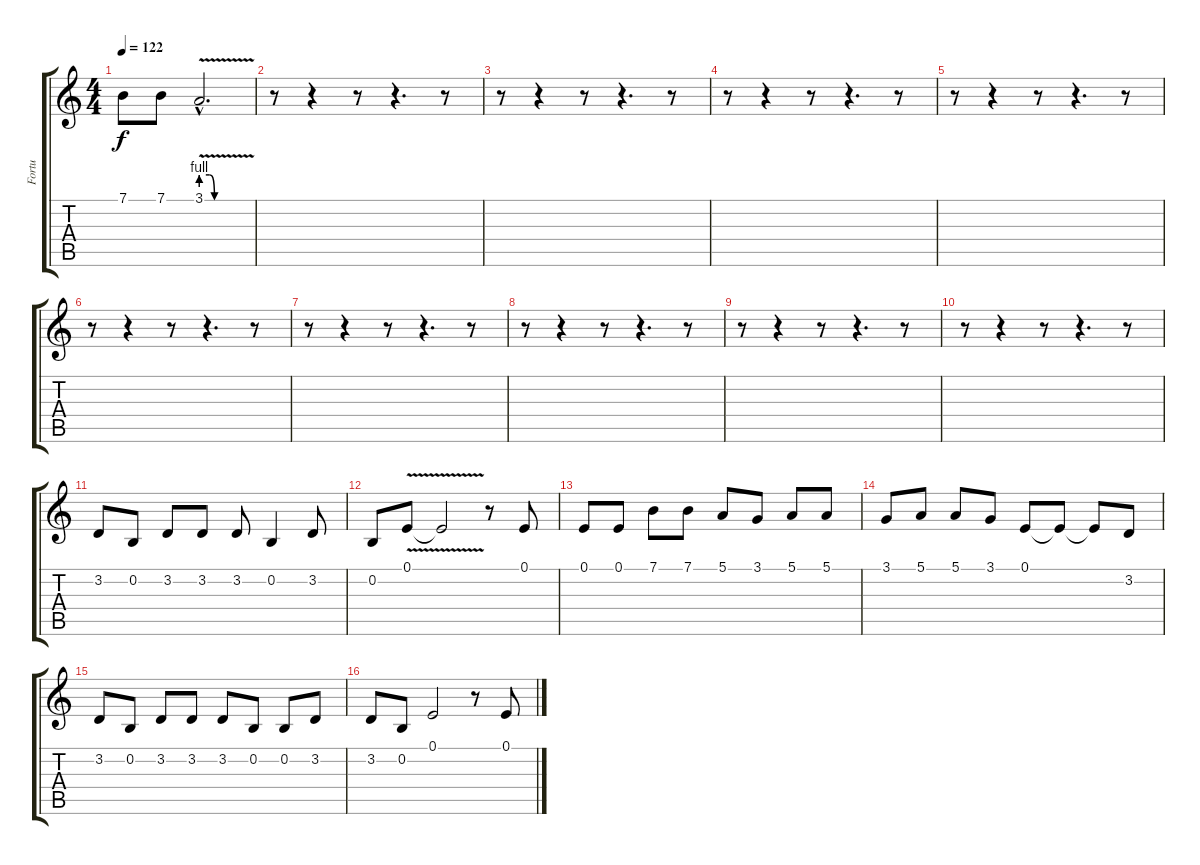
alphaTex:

\track ("Fortu" "Fortu") {instrument lead6voice}
\staff {score tabs}
\tuning (E4 B3 G3 D3 A2 E2) {hide}
\ts (4 4)
\tempo 122
\clef g2
\ks c
7.1.8{dy f} 7.1.8 3.1{be (custom 0 4 10 4 16 0 20 0 26 0 30 0 40 0 60 0) v hac}.2{d} |
r.8 r.4 r.8 r.4{d} r.8 |
r.8 r.4 r.8 r.4{d} r.8 |
r.8 r.4 r.8 r.4{d} r.8 |
r.8 r.4 r.8 r.4{d} r.8 |
r.8 r.4 r.8 r.4{d} r.8 |
r.8 r.4 r.8 r.4{d} r.8 |
r.8 r.4 r.8 r.4{d} r.8 |
r.8 r.4 r.8 r.4{d} r.8 |
r.8 r.4 r.8 r.4{d} r.8 |
3.2.8 0.2.8 3.2.8 3.2.8 3.2.8 0.2.4 3.2.8 |
0.2.8 0.1{v}.8 0.1{t}.2 r.8 0.1.8 |
0.1.8 0.1.8 7.1.8 7.1.8 5.1.8 3.1.8 5.1.8 5.1.8 |
3.1.8 5.1.8 5.1.8 3.1.8 0.1.8 0.1{t}.8 0.1{t}.8 3.2.8 |
3.2.8 0.2.8 3.2.8 3.2.8 3.2.8 0.2.8 0.2.8 3.2.8 |
3.2.8 0.2.8 0.1.2 r.8 0.1.8
